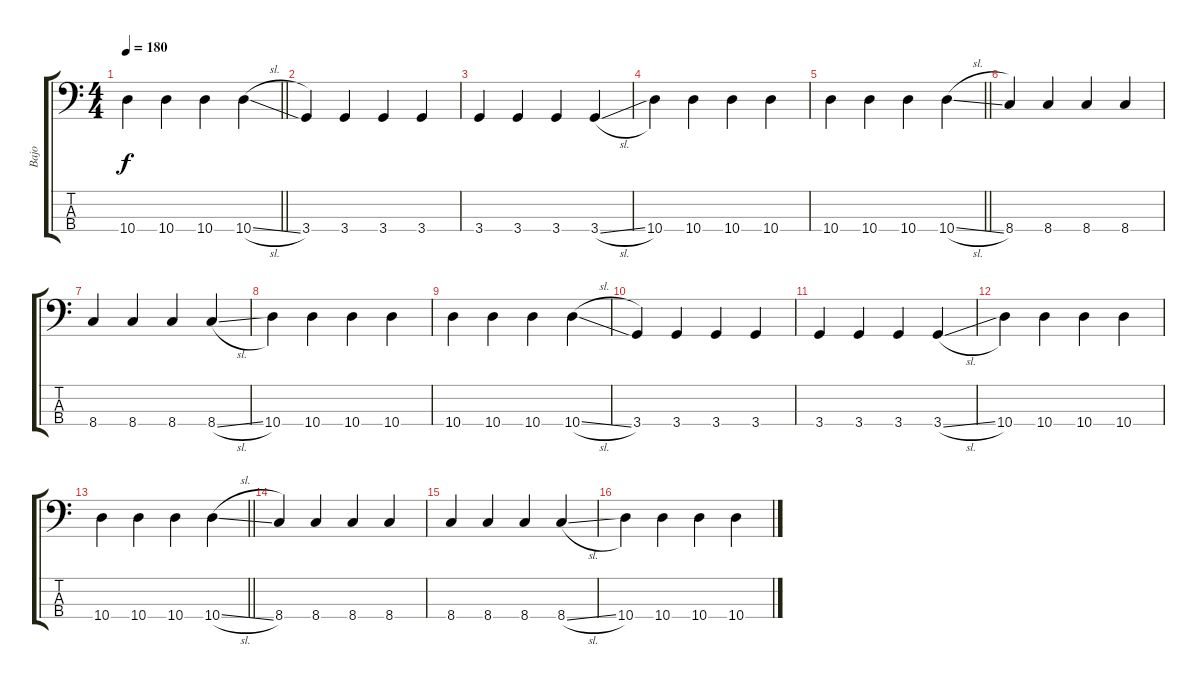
\track ("Bajo" "Bajo") {instrument electricbassfinger}
\staff {score tabs}
\tuning (G2 D2 A1 E1) {hide}
\ts (4 4)
\tempo 180
\clef f4
\barLineRight lightlight
\ks c
10.4.4{dy f} 10.4.4 10.4.4 10.4{sl}.4 |
3.4.4 3.4.4 3.4.4 3.4.4 |
3.4.4 3.4.4 3.4.4 3.4{sl}.4 |
10.4.4 10.4.4 10.4.4 10.4.4 |
\barLineRight lightlight
10.4.4 10.4.4 10.4.4 10.4{sl}.4 |
8.4.4 8.4.4 8.4.4 8.4.4 |
8.4.4 8.4.4 8.4.4 8.4{sl}.4 |
10.4.4 10.4.4 10.4.4 10.4.4 |
10.4.4 10.4.4 10.4.4 10.4{sl}.4 |
3.4.4 3.4.4 3.4.4 3.4.4 |
3.4.4 3.4.4 3.4.4 3.4{sl}.4 |
10.4.4 10.4.4 10.4.4 10.4.4 |
\barLineRight lightlight
10.4.4 10.4.4 10.4.4 10.4{sl}.4 |
8.4.4 8.4.4 8.4.4 8.4.4 |
8.4.4 8.4.4 8.4.4 8.4{sl}.4 |
10.4.4 10.4.4 10.4.4 10.4.4
